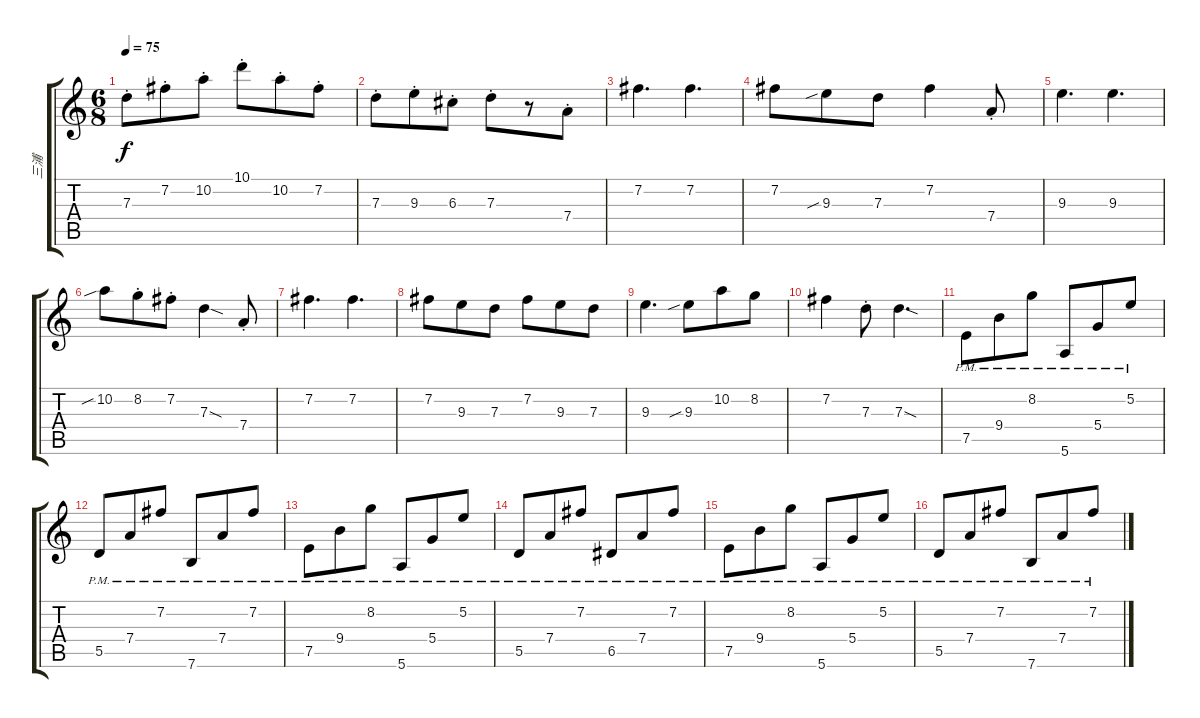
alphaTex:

\track ("三浦" "三浦") {instrument acousticguitarsteel}
\staff {score tabs}
\tuning (E4 B3 G3 D3 A2 E2) {hide}
\ts (6 8)
\tempo 75
\clef g2
\ks c
7.3{st}.8{dy f} 7.2{st}.8 10.2{st}.8 10.1{st}.8 10.2{st}.8 7.2{st}.8 |
7.3{st}.8 9.3{st}.8 6.3{st}.8 7.3{st}.8 r.8 7.4{st}.8 |
7.2.4{d} 7.2.4{d} |
7.2.8 9.3{sib}.8 7.3.8 7.2.4 7.4{st}.8 |
9.3.4{d} 9.3.4{d} |
10.2{sib}.8 8.2{st}.8 7.2{st}.8 7.3{sod}.4 7.4{st}.8 |
7.2.4{d} 7.2.4{d} |
7.2.8 9.3.8 7.3.8 7.2.8 9.3.8 7.3.8 |
9.3.4{d} 9.3{sib}.8 10.2.8 8.2.8 |
7.2.4 7.3{st}.8 7.3{sod}.4{d} |
7.5{pm}.8 9.4{pm}.8 8.2{pm}.8 5.6{pm}.8 5.4{pm}.8 5.2{pm}.8 |
5.5{pm}.8 7.4{pm}.8 7.2{pm}.8 7.6{pm}.8 7.4{pm}.8 7.2{pm}.8 |
7.5{pm}.8 9.4{pm}.8 8.2{pm}.8 5.6{pm}.8 5.4{pm}.8 5.2{pm}.8 |
5.5{pm}.8 7.4{pm}.8 7.2{pm}.8 6.5{pm}.8 7.4{pm}.8 7.2{pm}.8 |
7.5{pm}.8 9.4{pm}.8 8.2{pm}.8 5.6{pm}.8 5.4{pm}.8 5.2{pm}.8 |
5.5{pm}.8 7.4{pm}.8 7.2{pm}.8 7.6{pm}.8 7.4{pm}.8 7.2{pm}.8
